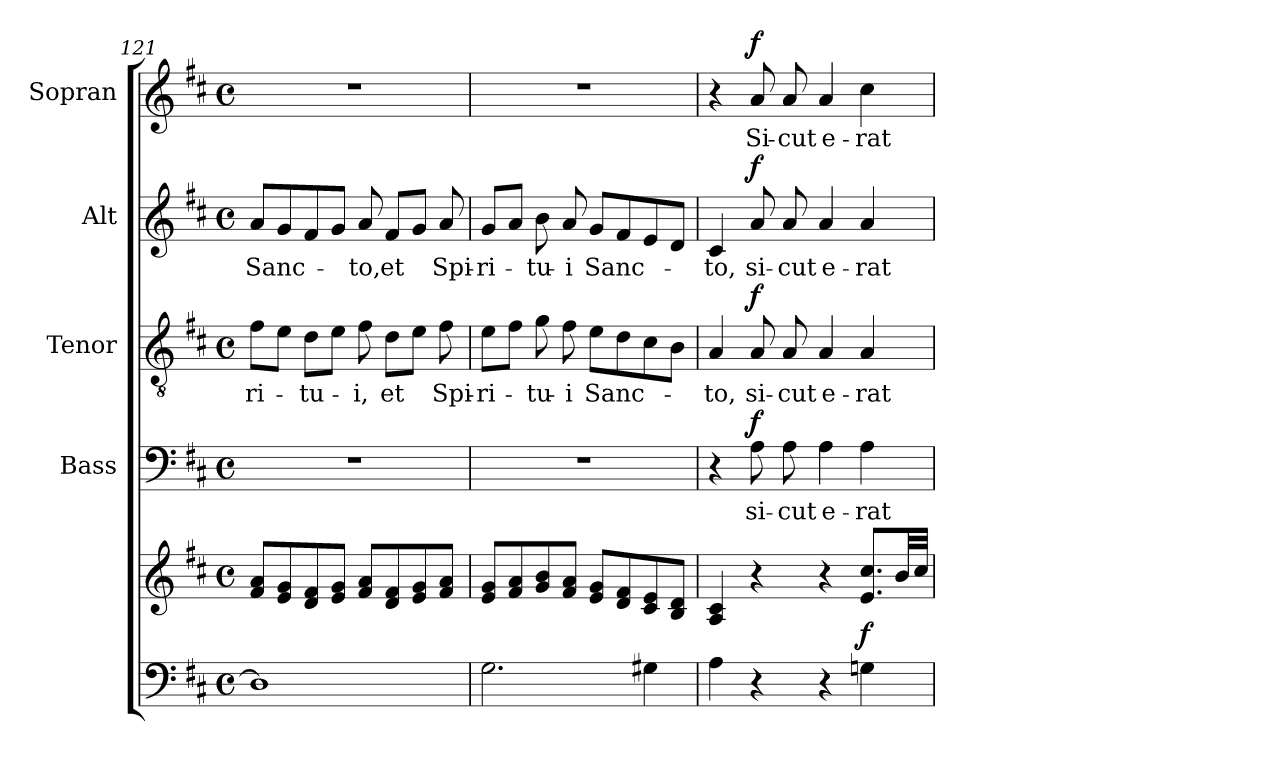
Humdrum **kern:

**kern	**kern	**dynam	**kern	**text	**dynam	**kern	**text	**dynam	**kern	**text	**dynam	**kern	**text	**dynam
*part5	*part5	*part5	*part4	*part4	*part4	*part3	*part3	*part3	*part2	*part2	*part2	*part1	*part1	*part1
*staff6	*staff5	*staff5/6	*staff4	*staff4	*staff4	*staff3	*staff3	*staff3	*staff2	*staff2	*staff2	*staff1	*staff1	*staff1
*	*	*	*I"Bass	*	*	*I"Tenor	*	*	*I"Alt	*	*	*I"Sopran	*	*
*	*	*	*I'B.	*	*	*I'T.	*	*	*I'A.	*	*	*I'S.	*	*
*clefF4	*clefG2	*	*clefF4	*	*	*clefGv2	*	*	*clefG2	*	*	*clefG2	*	*
*k[f#c#]	*k[f#c#]	*	*k[f#c#]	*	*	*k[f#c#]	*	*	*k[f#c#]	*	*	*k[f#c#]	*	*
*D:	*D:	*	*D:	*	*	*D:	*	*	*D:	*	*	*D:	*	*
*M4/4	*M4/4	*	*M4/4	*	*	*M4/4	*	*	*M4/4	*	*	*M4/4	*	*
*met(c)	*met(c)	*	*met(c)	*	*	*met(c)	*	*	*met(c)	*	*	*met(c)	*	*
=121	=121	=121	=121	=121	=121	=121	=121	=121	=121	=121	=121	=121	=121	=121
!	!	!	!	!	!	!	!LO:LY:b	!	!	!LO:LY:b	!	!	!	!
1D]	8f#/ 8a/L	.	1r	.	.	8f#\L	-ri-	.	8a/L	Sanc-	.	1r	.	.
.	8e/ 8g/	.	.	.	.	8e\J	.	.	8g/	.	.	.	.	.
!	!	!	!	!	!	!	!LO:LY:b	!	!	!	!	!	!	!
.	8d/ 8f#/	.	.	.	.	8d\L	-tu-	.	8f#/	.	.	.	.	.
.	8e/ 8g/J	.	.	.	.	8e\J	.	.	8g/J	.	.	.	.	.
!	!	!	!	!	!	!	!LO:LY:b	!	!	!LO:LY:b	!	!	!	!
.	8f#/ 8a/L	.	.	.	.	8f#\	-i,	.	8a/	-to,	.	.	.	.
!	!	!	!	!	!	!	!LO:LY:b	!	!	!LO:LY:b	!	!	!	!
.	8d/ 8f#/	.	.	.	.	8d\L	et	.	8f#/L	et	.	.	.	.
.	8e/ 8g/	.	.	.	.	8e\J	.	.	8g/J	.	.	.	.	.
!	!	!	!	!	!	!	!LO:LY:b	!	!	!LO:LY:b	!	!	!	!
.	8f#/ 8a/J	.	.	.	.	8f#\	Spi-	.	8a/	Spi-	.	.	.	.
!!LO:LB:g=z
=122	=122	=122	=122	=122	=122	=122	=122	=122	=122	=122	=122	=122	=122	=122
!	!	!	!	!	!	!	!LO:LY:b	!	!	!LO:LY:b	!	!	!	!
2.G\	8e/ 8g/L	.	1r	.	.	8e\L	-ri-	.	8g/L	-ri-	.	1r	.	.
.	8f#/ 8a/	.	.	.	.	8f#\J	.	.	8a/J	.	.	.	.	.
!	!	!	!	!	!	!	!LO:LY:b	!	!	!LO:LY:b	!	!	!	!
.	8g/ 8b/	.	.	.	.	8g\	-tu-	.	8b\	-tu-	.	.	.	.
!	!	!	!	!	!	!	!LO:LY:b	!	!	!LO:LY:b	!	!	!	!
.	8f#/ 8a/J	.	.	.	.	8f#\	-i	.	8a/	-i	.	.	.	.
!	!	!	!	!	!	!	!LO:LY:b	!	!	!LO:LY:b	!	!	!	!
.	8e/ 8g/L	.	.	.	.	8e\L	Sanc-	.	8g/L	Sanc-	.	.	.	.
.	8d/ 8f#/	.	.	.	.	8d\	.	.	8f#/	.	.	.	.	.
4G#X\	8c#/ 8e/	.	.	.	.	8c#\	.	.	8e/	.	.	.	.	.
.	8B/ 8d/J	.	.	.	.	8B\J	.	.	8d/J	.	.	.	.	.
=123	=123	=123	=123	=123	=123	=123	=123	=123	=123	=123	=123	=123	=123	=123
!	!	!	!	!	!	!	!LO:LY:b	!	!	!LO:LY:b	!	!	!	!
4A\	4A/ 4c#/	.	4r	.	.	4A/	-to,	.	4c#/	-to,	.	4r	.	.
!	!	!	!	!LO:LY:b	!LO:DY:a	!	!LO:LY:b	!LO:DY:a	!	!LO:LY:b	!LO:DY:a	!	!LO:LY:b	!LO:DY:a
4r	4r	.	8A\	si-	f	8A/	si-	f	8a/	si-	f	8a/	Si-	f
!	!	!	!	!LO:LY:b	!	!	!LO:LY:b	!	!	!LO:LY:b	!	!	!LO:LY:b	!
.	.	.	8A\	-cut	.	8A/	-cut	.	8a/	-cut	.	8a/	-cut	.
!	!	!	!	!LO:LY:b	!	!	!LO:LY:b	!	!	!LO:LY:b	!	!	!LO:LY:b	!
4r	4r	.	4A\	e-	.	4A/	e-	.	4a/	e-	.	4a/	e-	.
!	!	!LO:DY:a=2	!	!LO:LY:b	!	!	!LO:LY:b	!	!	!LO:LY:b	!	!	!LO:LY:b	!
4Gn\	8.e/ 8.cc#/L	f	4A\	-rat	.	4A/	-rat	.	4a/	-rat	.	4cc#\	-rat	.
.	32b/LL	.	.	.	.	.	.	.	.	.	.	.	.	.
.	32cc#/JJJ	.	.	.	.	.	.	.	.	.	.	.	.	.
=	=	=	=	=	=	=	=	=	=	=	=	=	=	=
*-	*-	*-	*-	*-	*-	*-	*-	*-	*-	*-	*-	*-	*-	*-
